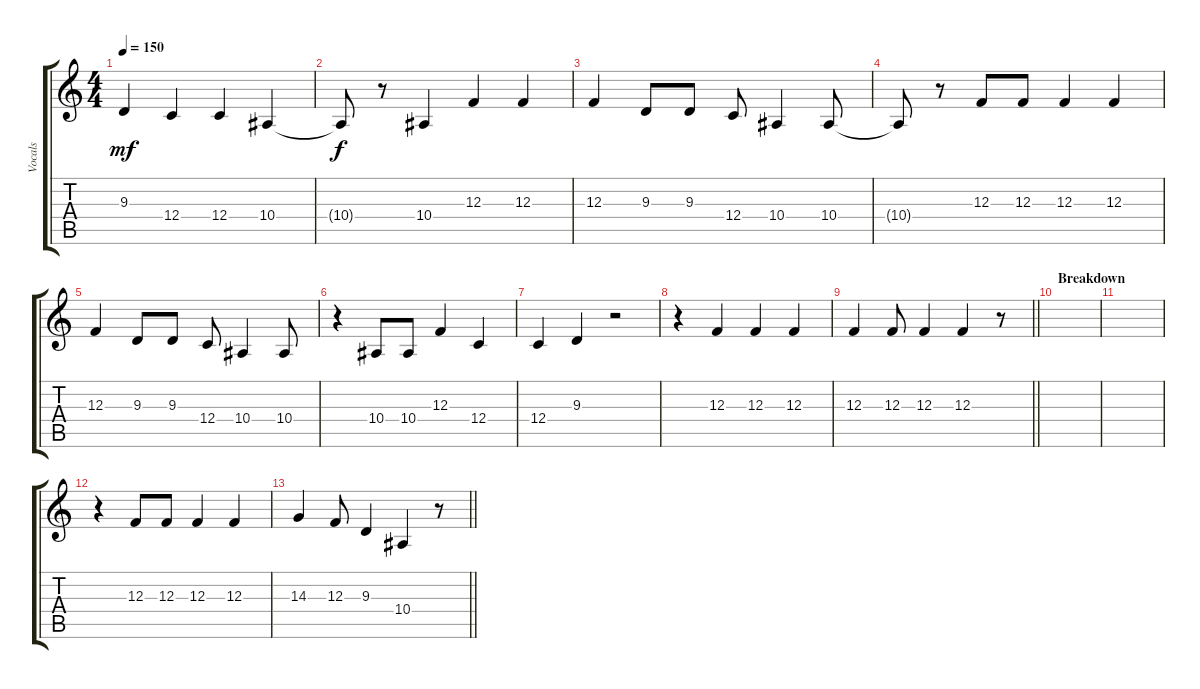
\track ("Vocals" "Vocals") {instrument altosax}
\staff {score tabs}
\tuning (D4 A3 F3 C3 G2 C2) {hide}
\ts (4 4)
\tempo 150
\clef g2
\ks c
9.3.4{dy mf} 12.4.4 12.4.4 10.4.4 |
10.4{t}.8{dy f} r.8 10.4.4 12.3.4 12.3.4 |
12.3.4 9.3.8 9.3.8 12.4.8 10.4.4 10.4.8 |
10.4{t}.8 r.8 12.3.8 12.3.8 12.3.4 12.3.4 |
12.3.4 9.3.8 9.3.8 12.4.8 10.4.4 10.4.8 |
r.4 10.4.8 10.4.8 12.3.4 12.4.4 |
12.4.4 9.3.4 r.2 |
r.4 12.3.4 12.3.4 12.3.4 |
\barLineRight lightlight
12.3.4 12.3.8 12.3.4 12.3.4 r.8 |
\section ("" "Breakdown")
|
|
r.4 12.3.8 12.3.8 12.3.4 12.3.4 |
\barLineRight lightlight
14.3.4 12.3.8 9.3.4 10.4.4 r.8
